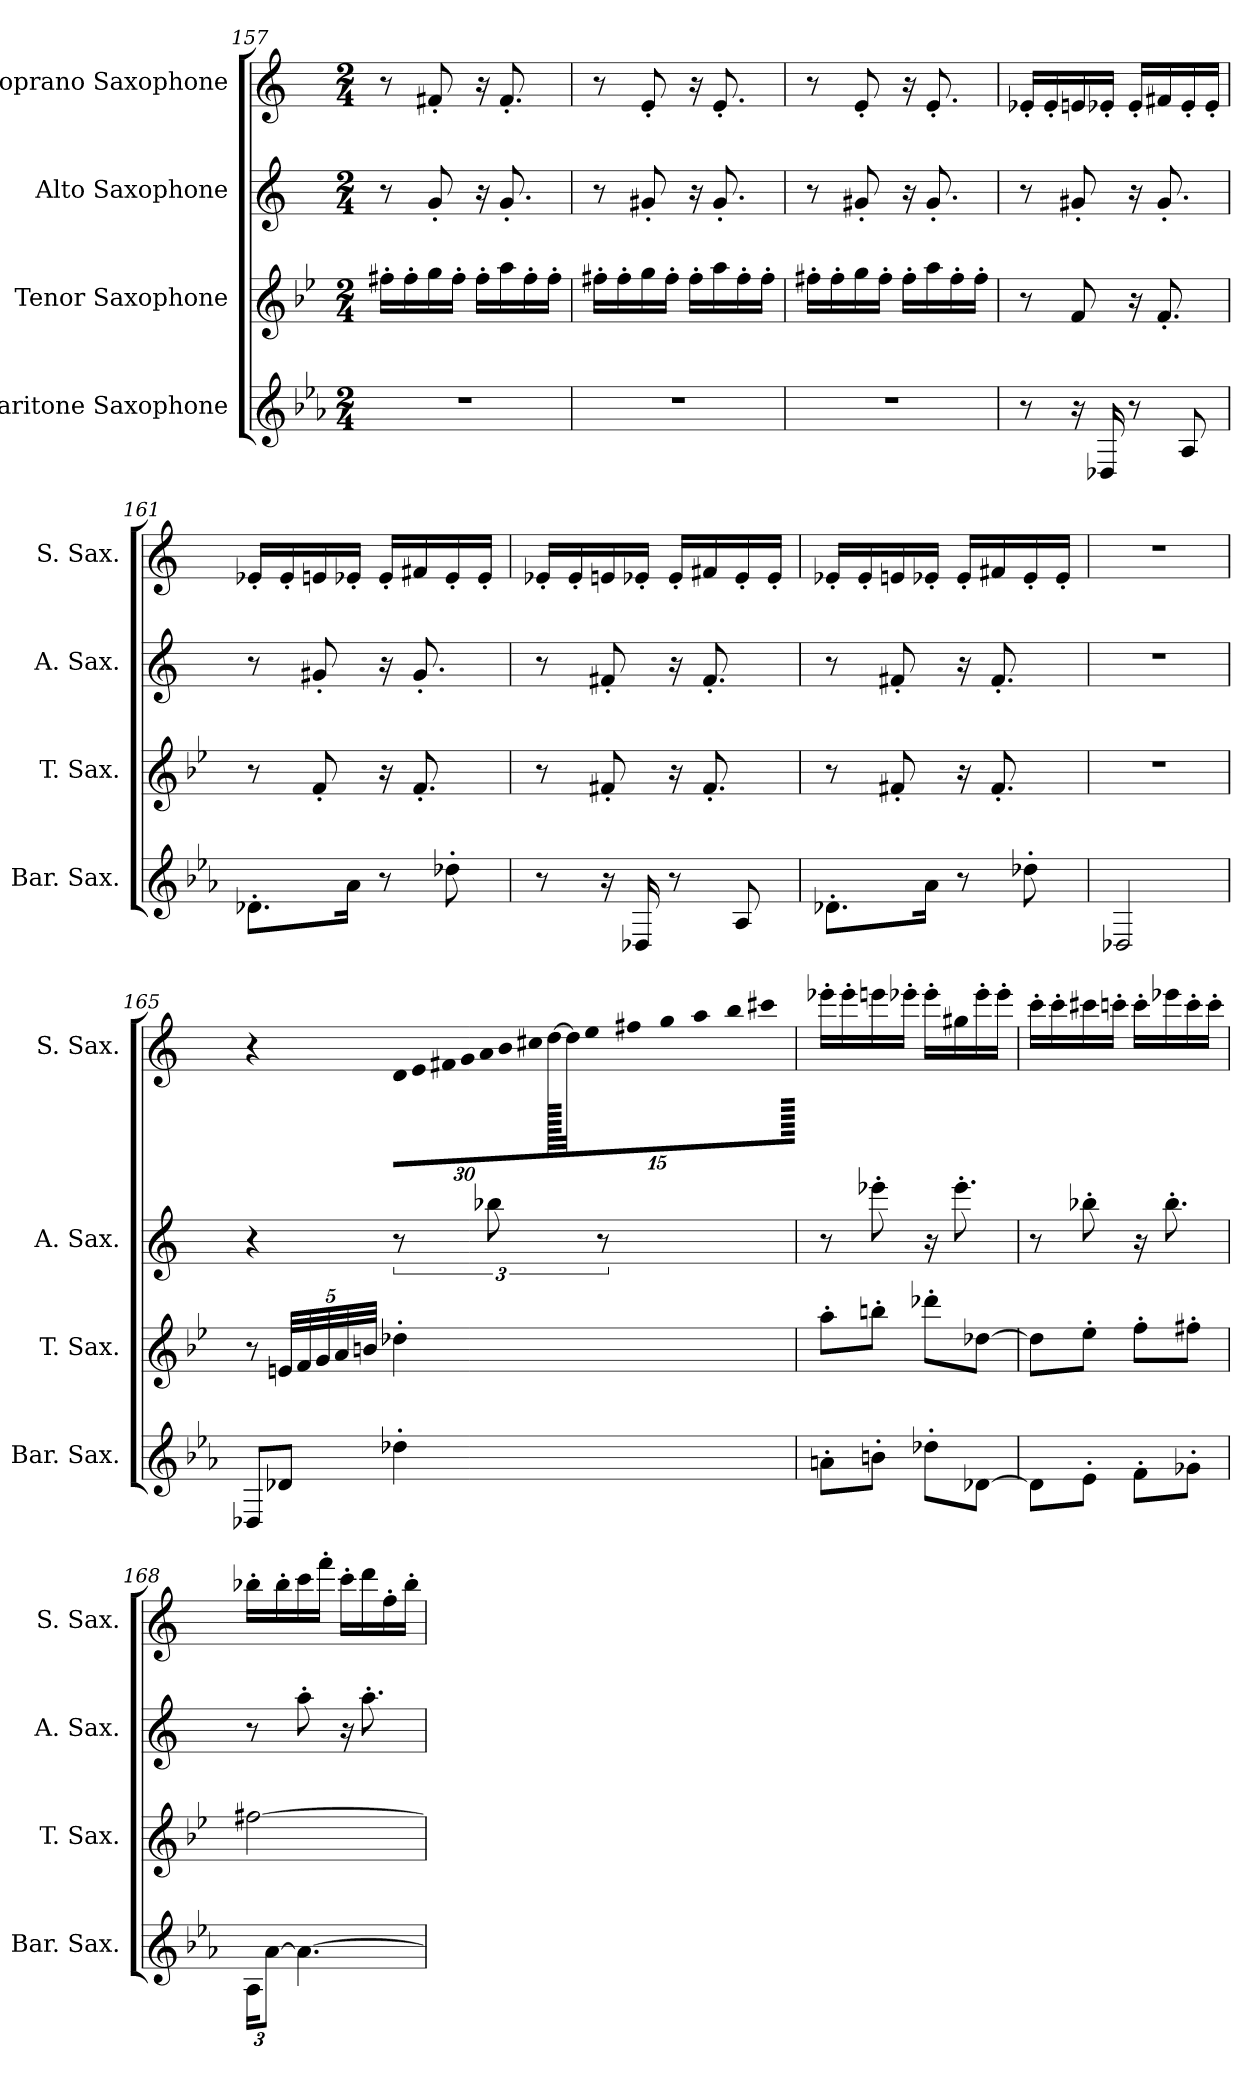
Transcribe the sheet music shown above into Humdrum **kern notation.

**kern	**kern	**kern	**kern
*part4	*part3	*part2	*part1
*staff4	*staff3	*staff2	*staff1
*I"Baritone Saxophone	*I"Tenor Saxophone	*I"Alto Saxophone	*I"Soprano Saxophone
*I'Bar. Sax.	*I'T. Sax.	*I'A. Sax.	*I'S. Sax.
*clefG2	*clefG2	*clefG2	*clefG2
*ITrd12c21	*ITrd8c14	*ITrd5c9	*ITrd1c2
*k[b-e-a-]	*k[b-e-]	*k[b-e-a-]	*k[b-e-]
*M2/4	*M2/4	*M2/4	*M2/4
=157	=157	=157	=157
2r	16f#X'\LL	8r	8r
.	16f#'\	.	.
.	16g\	8B-'/	8en'/
.	16f#'\JJ	.	.
.	16f#'\LL	16r	16r
.	16a\	8.B-'/	8.e'/
.	16f#'\	.	.
.	16f#'\JJ	.	.
=158	=158	=158	=158
2r	16f#X'\LL	8r	8r
.	16f#'\	.	.
.	16g\	8Bn'/	8d'/
.	16f#'\JJ	.	.
.	16f#'\LL	16r	16r
.	16a\	8.B'/	8.d'/
.	16f#'\	.	.
.	16f#'\JJ	.	.
!!LO:LB:g=z
=159	=159	=159	=159
2r	16f#X'\LL	8r	8r
.	16f#'\	.	.
.	16g\	8Bn'/	8d'/
.	16f#'\JJ	.	.
.	16f#'\LL	16r	16r
.	16a\	8.B'/	8.d'/
.	16f#'\	.	.
.	16f#'\JJ	.	.
=160	=160	=160	=160
8r	8r	8r	16d-X'/LL
.	.	.	16d-'/
16r	8F/	8Bn'/	16dn/
16DD-X/	.	.	16d-X'/JJ
8r	16r	16r	16d-'/LL
.	8.F'/	8.B'/	16en/
8AA-/	.	.	16d-'/
.	.	.	16d-'/JJ
=161	=161	=161	=161
8.D-X'\L	8r	8r	16d-X'/LL
.	.	.	16d-'/
.	8F'/	8Bn'/	16dn/
16A-\Jk	.	.	16d-X'/JJ
8r	16r	16r	16d-'/LL
.	8.F'/	8.B'/	16en/
8d-X'\	.	.	16d-'/
.	.	.	16d-'/JJ
=162	=162	=162	=162
8r	8r	8r	16d-X'/LL
.	.	.	16d-'/
16r	8F#X'/	8An'/	16dn/
16DD-X/	.	.	16d-X'/JJ
8r	16r	16r	16d-'/LL
.	8.F#'/	8.A'/	16en/
8AA-/	.	.	16d-'/
.	.	.	16d-'/JJ
!!LO:LB:g=z
=163	=163	=163	=163
8.D-X'\L	8r	8r	16d-X'/LL
.	.	.	16d-'/
.	8F#X'/	8An'/	16dn/
16A-\Jk	.	.	16d-X'/JJ
8r	16r	16r	16d-'/LL
.	8.F#'/	8.A'/	16en/
8d-X'\	.	.	16d-'/
.	.	.	16d-'/JJ
=164	=164	=164	=164
*	*	*	*MM84
2DD-X/	2r	2r	2r
=165	=165	=165	=165
8DD-X/L	8r	4r	4r
*	*Xbrackettup	*	*
8D-X/J	40En/LLL	.	.
.	40F/	.	.
.	40G/	.	.
.	40A/	.	.
.	40Bn/JJJ	.	.
*	*	*	*Xbrackettup
!	!	!	!LO:N:vis=64
4d-X'\	4d-X'\	12r	960%17c\LLLL
!	!	!	!LO:N:vis=64
.	.	.	960%17d\
!	!	!	!LO:N:vis=64
.	.	.	960%17en\
!	!	!	!LO:N:vis=64
.	.	.	960%17f\
!	!	!	!LO:N:vis=64
.	.	.	960%17g\
.	.	12dd-X\	.
!	!	!	!LO:N:vis=64
.	.	.	960%17a\
!	!	!	!LO:N:vis=64
.	.	.	960%17bn\
.	.	.	[960cc\
.	.	.	60cc\]
!	!	!	!LO:N:vis=64
.	.	.	960%17dd\
!	!	!	!LO:N:vis=64
.	.	.	960%17een\
.	.	12r	.
!	!	!	!LO:N:vis=64
.	.	.	960%17ff\
!	!	!	!LO:N:vis=64
.	.	.	960%17gg\
!	!	!	!LO:N:vis=64
.	.	.	960%17aa\
!	!	!	!LO:N:vis=64
.	.	.	960%17bbn\JJJJ
.	.	.	480ryy
!!LO:PB:g=z
=166	=166	=166	=166
*	*	*	*MM124
8An'\L	8a'\L	8r	16ddd-X'\LL
.	.	.	16ddd-'\
8Bn'\J	8bn'\J	8gg-X'\	16dddn\
.	.	.	16ddd-X'\JJ
8d-X'\L	8dd-X'\L	16r	16ddd-'\LL
.	.	8.gg-'\	16ff#X\
[8D-X\J	[8d-X\J	.	16ddd-'\
.	.	.	16ddd-'\JJ
=167	=167	=167	=167
8D-\L]	8d-\L]	8r	16bb-'\LL
.	.	.	16bb-'\
8E-'\J	8e-'\J	8dd-X'\	16bbn\
.	.	.	16bb-X'\JJ
8F'\L	8f'\L	16r	16bb-'\LL
.	.	8.dd-'\	16ddd-X\
8G-X'\J	8f#X'\J	.	16bb-'\
.	.	.	16bb-'\JJ
=168	=168	=168	=168
*Xbrackettup	*	*	*
24AA-\KL	[2f#X\	8r	16aa-X'\LL
[12A-\J	.	.	.
.	.	.	16aa-'\
4.A-\_	.	8cc'\	16bb-\
.	.	.	16eee-'\JJ
.	.	16r	16bb-'\LL
.	.	8.cc'\	16ccc\
.	.	.	16ee-'\
.	.	.	16aa-'\JJ
=	=	=	=
*-	*-	*-	*-
